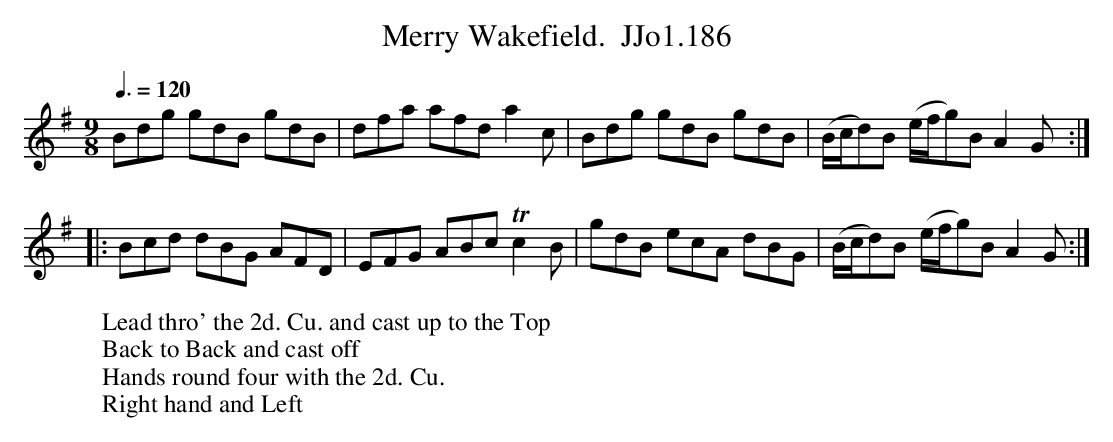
X:1
T:Merry Wakefield.  JJo1.186
M:9/8
L:1/8
Q:3/8=120
K:G
Bdg gdB gdB | dfa afd a2c | Bdg gdB gdB | (B/c/d)B (e/f/g)B A2G :|
|: Bcd dBG AFD | EFG ABc Tc2B | gdB ecA dBG | (B/c/d)B (e/f/g)B A2 G:|
W:Lead thro' the 2d. Cu. and cast up to the Top
W:Back to Back and cast off
W:Hands round four with the 2d. Cu.
W:Right hand and Left
